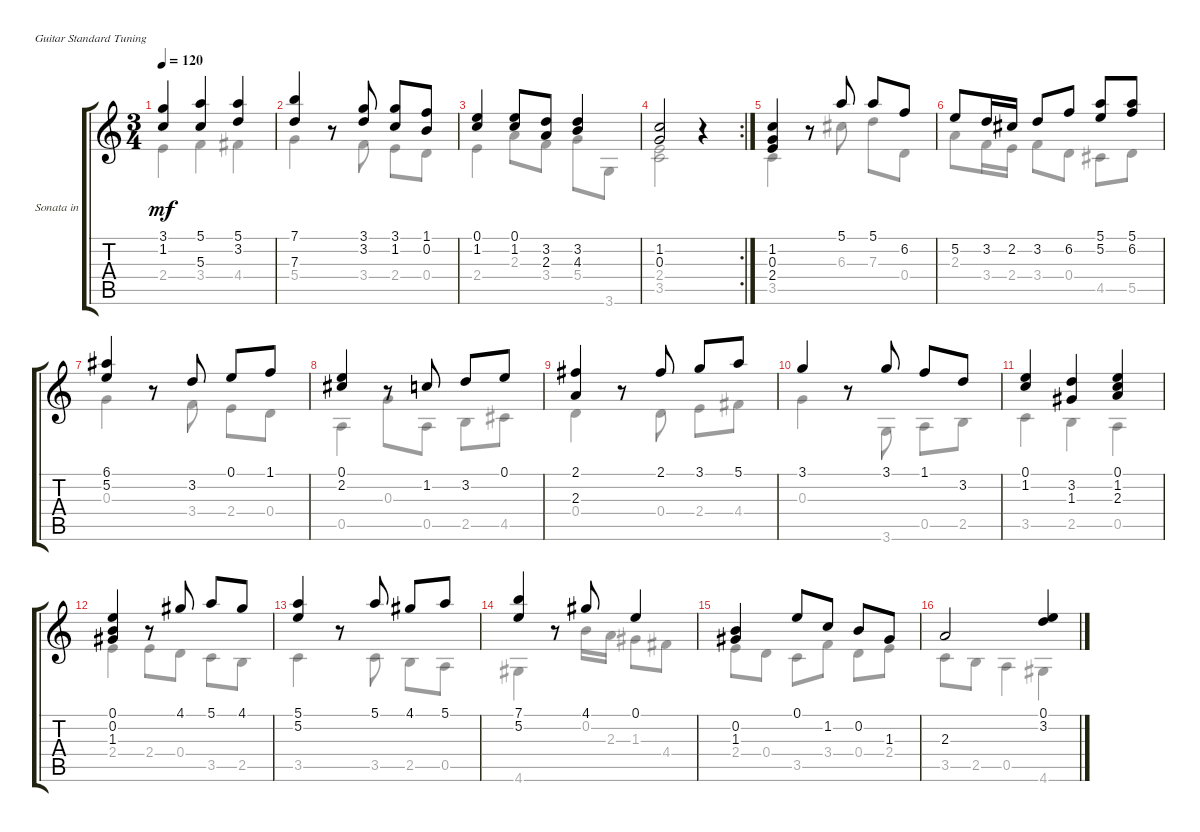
\bracketExtendMode groupsimilarinstruments
\firstSystemTrackNameOrientation horizontal
\otherSystemsTrackNameOrientation horizontal
\track ("Sonata in Am - 2. Spirituoso" "Sonata in ") {instrument acousticguitarnylon}
\staff {score tabs}
\tuning (E4 B3 G3 D3 A2 E2)
\voice
\ts (3 4)
\tempo 120
\clef g2
\ks aminor
(3.1 1.2).4{dy mf} (5.1 5.3).4 (5.1 3.2).4 |
(7.1 7.3).4 r.8 (3.1 3.2).8 (3.1 1.2).8 (1.1 0.2).8 |
(0.1 1.2).4 (0.1 1.2).8 (3.2 2.3).8 (3.2 4.3).4 |
\rc 2
(1.2 0.3).2 r.4 |
(1.2 0.3 2.4).4 r.8 5.1.8 5.1.8 6.2.8 |
5.2.8 3.2.16 2.2.16 3.2.8 6.2.8 (5.1 5.2).8 (5.1 6.2).8 |
(6.1 5.2).4 r.8 3.2.8 0.1.8 1.1.8 |
(0.1 2.2).4 r.8 1.2.8 3.2.8 0.1.8 |
(2.1 2.3).4 r.8 2.1.8 3.1.8 5.1.8 |
3.1.4 r.8 3.1.8 1.1.8 3.2.8 |
(0.1 1.2).4 (3.2 1.3).4 (0.1 1.2 2.3).4 |
(0.1 0.2 1.3).4 r.8 4.1.8 5.1.8 4.1.8 |
(5.1 5.2).4 r.8 5.1.8 4.1.8 5.1.8 |
(7.1 5.2).4 r.8 4.1.8 0.1.4 |
(0.2 1.3).4 0.1.8 1.2.8 0.2.8 1.3.8 |
2.3.2 (0.1 3.2).4
\voice
\clef g2
\ottava regular
\simile none
\ks aminor
2.4.4{dy mf} 3.4.4 4.4.4 |
5.4.4 r.8 3.4.8 2.4.8 0.4.8 |
2.4.4 2.3.8 3.4.8 5.4.8 3.6.8 |
(2.4 3.5).2 r.4 |
3.5.4 r.8 6.3.8 7.3.8 0.4.8 |
2.3.8 3.4.16 2.4.16 3.4.8 0.4.8 4.5.8 5.5.8 |
0.3.4 r.8 3.4.8 2.4.8 0.4.8 |
0.5.4 0.3.8 0.5.8 2.5.8 4.5.8 |
0.4.4 r.8 0.4.8 2.4.8 4.4.8 |
0.3.4 r.8 3.6.8 0.5.8 2.5.8 |
3.5.4 2.5.4 0.5.4 |
2.4.4 2.4.8 0.4.8 3.5.8 2.5.8 |
3.5.4 r.8 3.5.8 2.5.8 0.5.8 |
4.6.4 r.8 0.2.16 2.3.16 1.3.8 4.4.8 |
2.4.8 0.4.8 3.5.8 3.4.8 0.4.8 2.4.8 |
3.5.8 2.5.8 0.5.4 4.6.4
